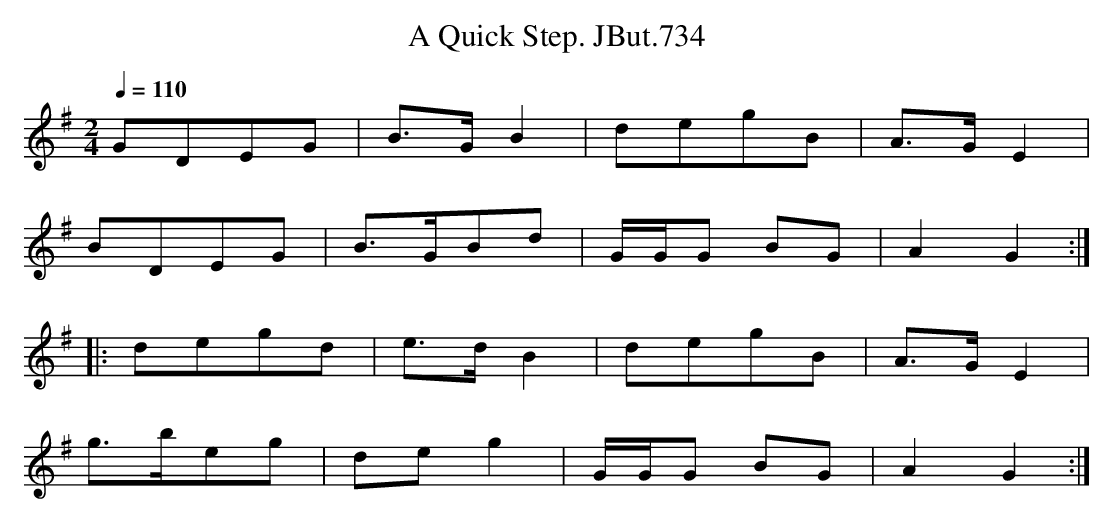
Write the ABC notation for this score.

X:1
T:Quick Step. JBut.734, A
M:2/4
L:1/8
Q:1/4=110
K:G
GDEG|B>GB2|degB|A>GE2|
BDEG|B>GBd|G/G/G BG|A2G2:|
|:degd|e>d B2|degB|A>GE2|
g>beg|deg2|G/G/G BG|A2G2:|
